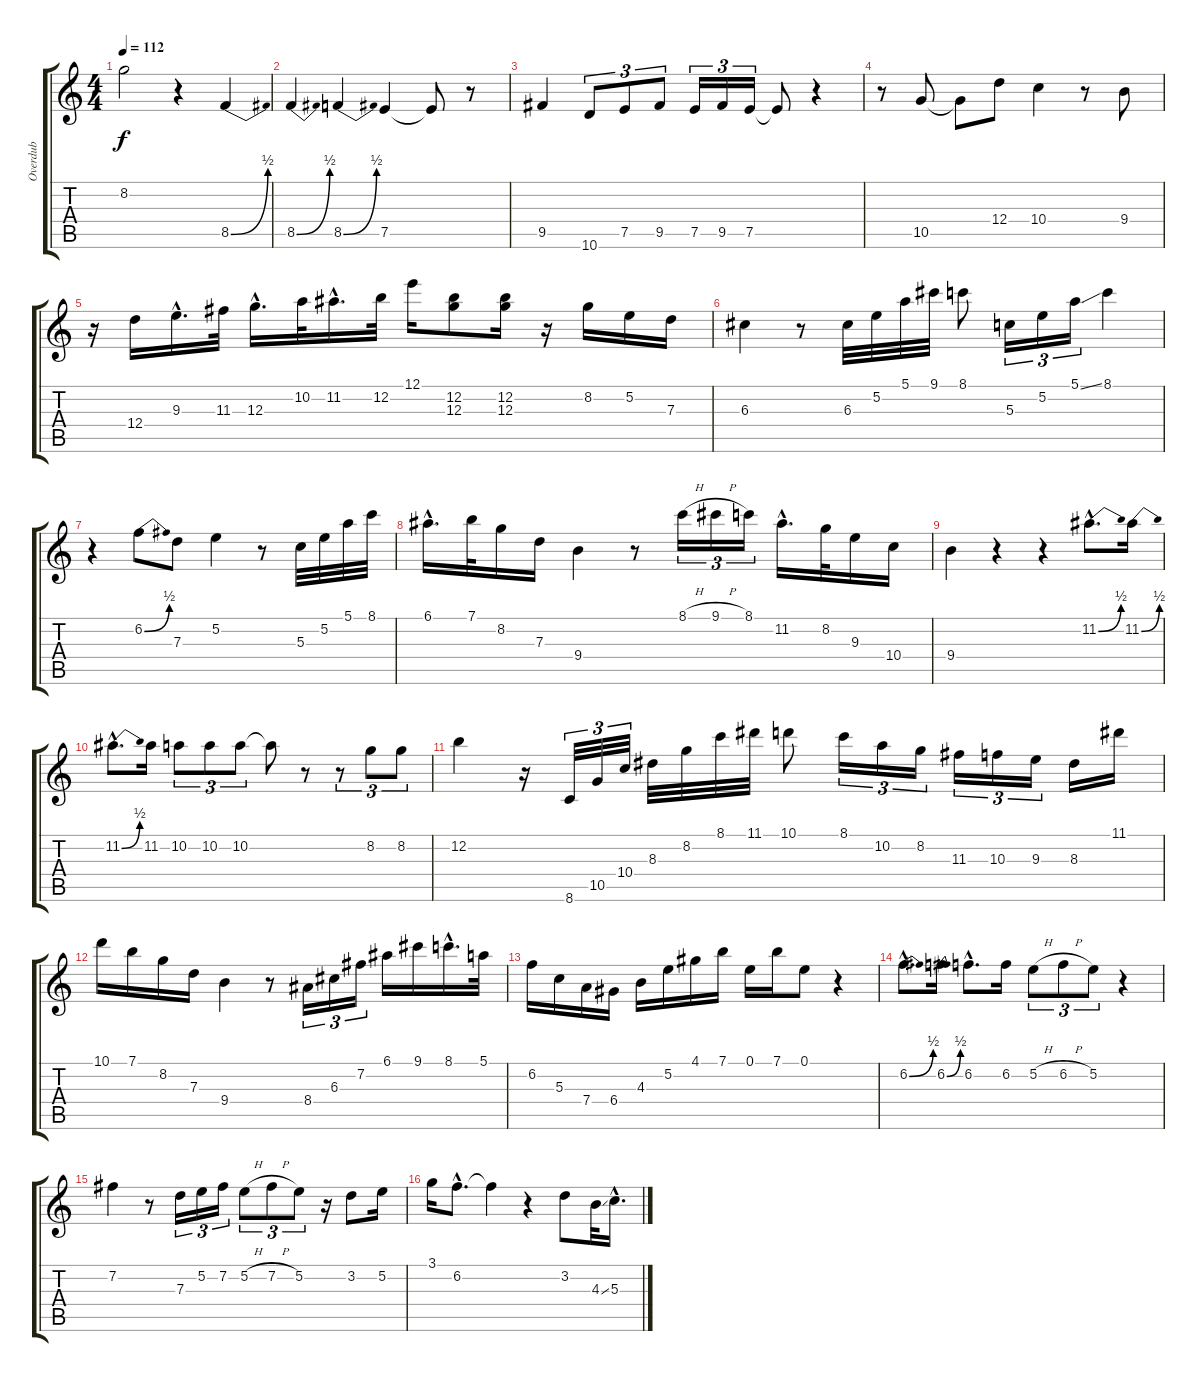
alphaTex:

\track ("Overdub" "Overdub") {instrument electricbasspick}
\staff {score tabs}
\tuning (E4 B3 G3 D3 A2 E2) {hide}
\ts (4 4)
\tempo 112
\clef g2
\ks c
8.2.2{dy f} r.4 8.5{be (bend 0 0 60 2)}.4 |
8.5{be (bend 0 0 60 2)}.4 8.5{be (bend 0 0 60 2)}.4 7.5.4 7.5{t}.8 r.8 |
9.5.4 10.6.8{tu (3 2)} 7.5.8{tu (3 2)} 9.5.8{tu (3 2)} 7.5.16{tu (3 2)} 9.5.16{tu (3 2)} 7.5.16{tu (3 2)} 7.5{t}.8 r.4 |
r.8 10.5.8 10.5{t}.8 12.4.8 10.4.4 r.8 9.4.8 |
r.16 12.4.16 9.3{hac}.16{d} 11.3.32 12.3{hac}.16{d} 10.2.32 11.2{hac}.16{d} 12.2.32 12.1.16 (12.2 12.3).8 (12.2 12.3).16 r.16 8.2.16 5.2.16 7.3.16 |
6.3.4 r.8 6.3.32 5.2.32 5.1.32 9.1.32 8.1.8 5.3.16{tu (3 2)} 5.2.16{tu (3 2)} 5.1{ss}.16{tu (3 2)} 8.1.4 |
r.4 6.2{be (bend 0 0 60 2)}.8 7.3.8 5.2.4 r.8 5.3.32 5.2.32 5.1.32 8.1.32 |
6.1{hac}.16{d} 7.1.32 8.2.16 7.3.16 9.4.4 r.8 8.1{h}.16{tu (3 2)} 9.1{h}.16{tu (3 2)} 8.1.16{tu (3 2)} 11.2{hac}.16{d} 8.2.32 9.3.16 10.4.16 |
9.4.4 r.4 r.4 11.2{be (bend 0 0 60 2) hac}.8{d} 11.2{be (bend 0 0 60 2)}.16 |
11.2{be (bend 0 0 60 2) hac}.8{d} 11.2.16 10.2.8{tu (3 2)} 10.2.8{tu (3 2)} 10.2.8{tu (3 2)} 10.2{t}.8 r.8 r.8{tu (3 2)} 8.2.8{tu (3 2)} 8.2.8{tu (3 2)} |
12.2.4 r.16 8.6.32{tu (3 2)} 10.5.32{tu (3 2)} 10.4.32{tu (3 2)} 8.3.32 8.2.32 8.1.32 11.1.32 10.1.8 8.1.16{tu (3 2)} 10.2.16{tu (3 2)} 8.2.16{tu (3 2)} 11.3.16{tu (3 2)} 10.3.16{tu (3 2)} 9.3.16{tu (3 2)} 8.3.16 11.1.16 |
10.1.16 7.1.16 8.2.16 7.3.16 9.4.4 r.8 8.4.16{tu (3 2)} 6.3.16{tu (3 2)} 7.2.16{tu (3 2)} 6.1.16 9.1.16 8.1{hac}.16{d} 5.1.32 |
6.2.16 5.3.16 7.4.16 6.4.16 4.3.16 5.2.16 4.1.16 7.1.16 0.1.16 7.1.16 0.1.8 r.4 |
6.2{be (bend 0 0 60 2) hac}.8{d} 6.2{be (bend 0 0 60 2)}.16 6.2{hac}.8{d} 6.2.16 5.2{h}.8{tu (3 2)} 6.2{h}.8{tu (3 2)} 5.2.8{tu (3 2)} r.4 |
7.2.4 r.8 7.3.16{tu (3 2)} 5.2.16{tu (3 2)} 7.2.16{tu (3 2)} 5.2{h}.8{tu (3 2)} 7.2{h}.8{tu (3 2)} 5.2.8{tu (3 2)} r.16 3.2.8 5.2.16 |
3.1.16 6.2{hac}.8{d} 6.2{t}.4 r.4 3.2.8 4.3{ss}.32 5.3{hac}.16{d}
